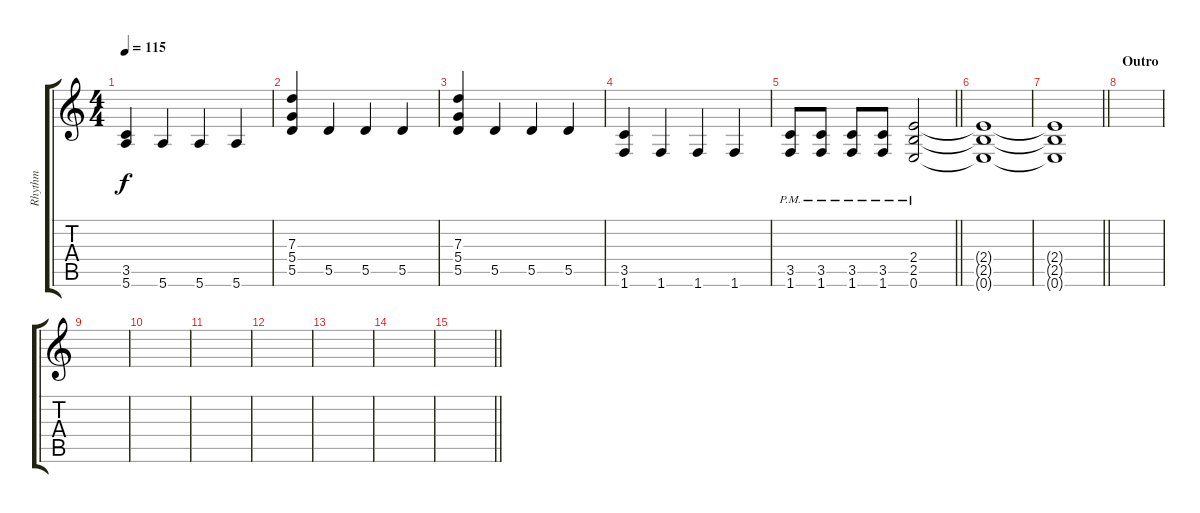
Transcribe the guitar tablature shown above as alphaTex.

\track ("Rhythm" "Rhythm") {instrument overdrivenguitar}
\staff {score tabs}
\tuning (E4 B3 G3 D3 A2 E2) {hide}
\ts (4 4)
\tempo 115
\clef g2
\ks c
(3.5 5.6).4{dy f} 5.6.4 5.6.4 5.6.4 |
(7.3 5.4 5.5).4 5.5.4 5.5.4 5.5.4 |
(7.3 5.4 5.5).4 5.5.4 5.5.4 5.5.4 |
(3.5 1.6).4 1.6.4 1.6.4 1.6.4 |
\barLineRight lightlight
(3.5{pm} 1.6{pm}).8 (3.5{pm} 1.6{pm}).8 (3.5{pm} 1.6{pm}).8 (3.5{pm} 1.6{pm}).8 (2.4 2.5{pm} 0.6{pm}).2 |
(2.4{t} 2.5{t} 0.6{t}).1 |
\barLineRight lightlight
(2.4{t} 2.5{t} 0.6{t}).1 |
\section ("" "Outro")
|
|
|
|
|
|
|
\barLineRight lightlight
